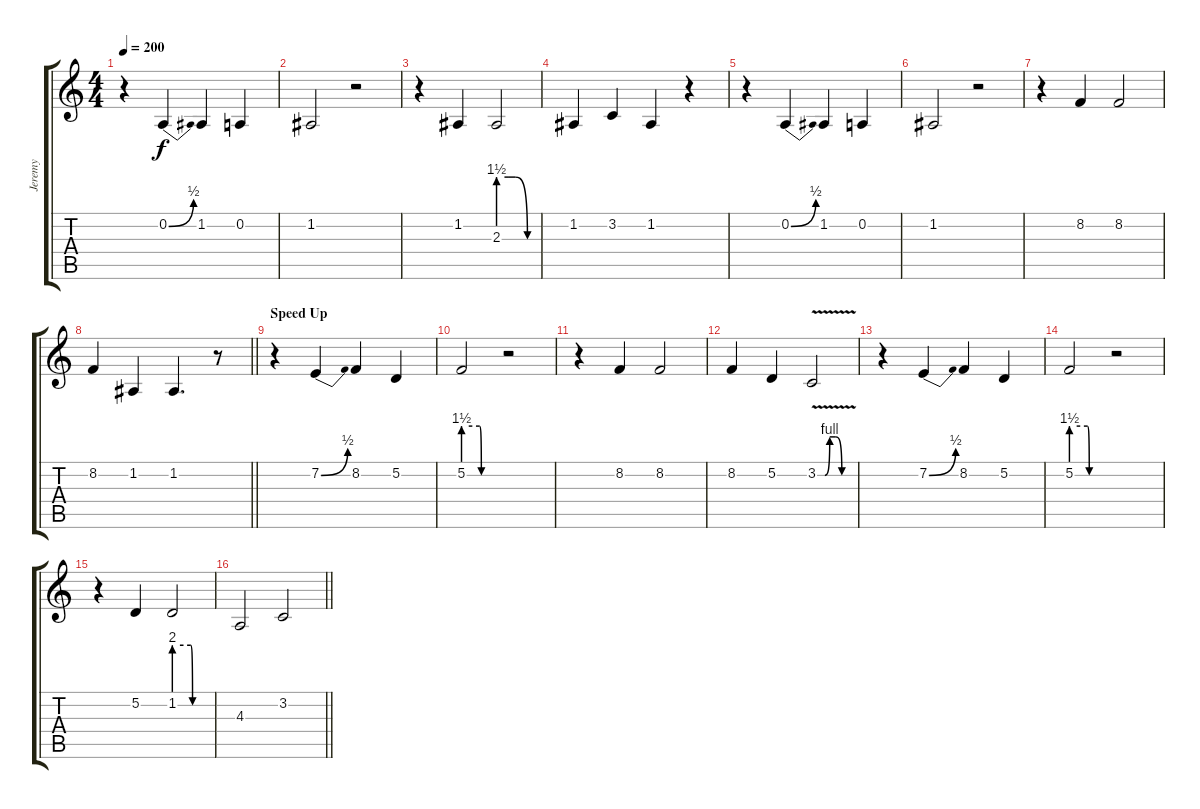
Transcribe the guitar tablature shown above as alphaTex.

\track ("Jeremy" "Jeremy") {instrument oboe}
\staff {score tabs}
\tuning (D4 A3 F3 C3 G2 C2) {hide}
\ts (4 4)
\tempo 200
\clef g2
\ks c
r.4{dy f} 0.2{be (bend 0 0 60 2)}.4 1.2.4 0.2.4 |
1.2.2 r.2 |
r.4 1.2.4 2.3{be (custom 0 6 15 6 26 6 45 0 60 0)}.2 |
1.2.4 3.2.4 1.2.4 r.4 |
r.4 0.2{be (bend 0 0 60 2)}.4 1.2.4 0.2.4 |
1.2.2 r.2 |
r.4 8.2.4 8.2.2 |
\barLineRight lightlight
8.2.4 1.2.4 1.2.4{d} r.8 |
\section ("" "Speed Up")
r.4 7.2{be (bend 0 0 60 2)}.4 8.2.4 5.2.4 |
5.2{be (custom 0 6 15 6 27 6 30 0 60 0)}.2 r.2 |
r.4 8.2.4 8.2.2 |
8.2.4 5.2.4 3.2{be (custom 0 0 12 0 20 4 30 4 40 0 46 0 60 0) v}.2 |
r.4 7.2{be (bend 0 0 60 2)}.4 8.2.4 5.2.4 |
5.2{be (custom 0 6 15 6 27 6 30 0 60 0)}.2 r.2 |
r.4 5.2.4 1.2{be (custom 0 8 27 8 30 0 60 0)}.2 |
\barLineRight lightlight
4.3.2 3.2.2
